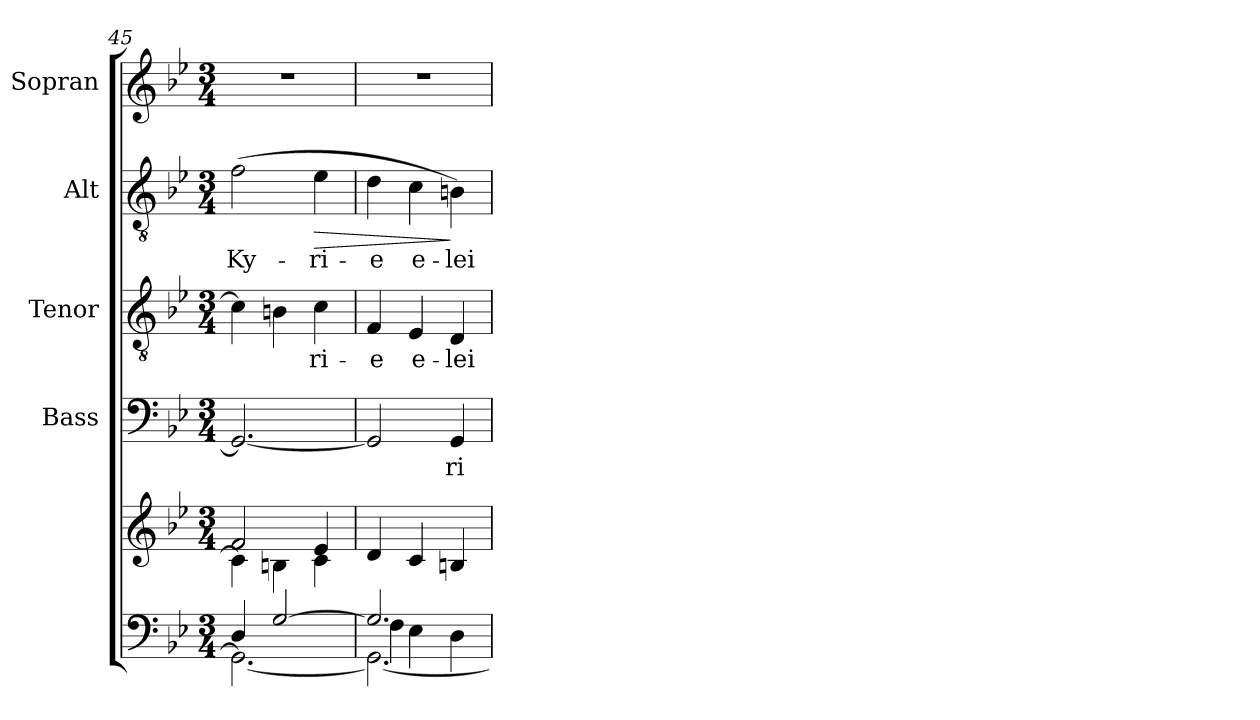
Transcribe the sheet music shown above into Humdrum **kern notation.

**kern	**kern	**kern	**text	**kern	**text	**kern	**text	**dynam	**kern
*part5	*part5	*part4	*part4	*part3	*part3	*part2	*part2	*part2	*part1
*staff6	*staff5	*staff4	*staff4	*staff3	*staff3	*staff2	*staff2	*staff2	*staff1
*	*	*I"Bass	*	*I"Tenor	*	*I"Alt	*	*	*I"Sopran
*	*	*I'B.	*	*I'T.	*	*I'A.	*	*	*I'S.
*clefF4	*clefG2	*clefF4	*	*clefGv2	*	*clefGv2	*	*	*clefG2
*k[b-e-]	*k[b-e-]	*k[b-e-]	*	*k[b-e-]	*	*k[b-e-]	*	*	*k[b-e-]
*B-:	*B-:	*B-:	*	*B-:	*	*B-:	*	*	*B-:
*M3/4	*M3/4	*M3/4	*	*M3/4	*	*M3/4	*	*	*M3/4
=45	=45	=45	=45	=45	=45	=45	=45	=45	=45
*^	*^	*	*	*	*	*	*	*	*
!	!	!	!	!	!	!	!	!	!LO:LY:b	!	!
4D/	2.GG\_	2f/	4c\]	2.GG/_	.	4c\]	.	(>2f\	Ky-	.	2.r
[>2G/	.	.	4Bn\	.	.	4Bn\	.	.	.	.	.
!	!	!	!	!	!	!	!LO:LY:b	!	!LO:LY:b	!LO:HP:b	!
.	.	4e-/	4c\	.	.	4c\	-ri-	4e-\	-ri-	>	.
=46	=46	=46	=46	=46	=46	=46	=46	=46	=46	=46	=46
*	*^	*	*	*	*	*	*	*	*	*	*
!	!	!	!	!	!	!	!	!LO:LY:b	!	!LO:LY:b	!	!
*	*	*	*v	*v	*	*	*	*	*	*	*	*
2.G/]	2.GG\_	4F\	4d/	2GG/]	.	4F/	-e	4d\	-e	.	2.r
!	!	!	!	!	!	!	!LO:LY:b	!	!LO:LY:b	!	!
.	.	4E-\	4c/	.	.	4E-/	e-	4c\	e-	.	.
!	!	!	!	!	!LO:LY:b	!	!LO:LY:b	!	!LO:LY:b	!	!
.	.	4D\	4Bn/	4GG/	-ri-	4D/	-lei-	4Bn\)	-lei-	]	.
*v	*v	*v	*	*	*	*	*	*	*	*	*
=	=	=	=	=	=	=	=	=	=
*-	*-	*-	*-	*-	*-	*-	*-	*-	*-
